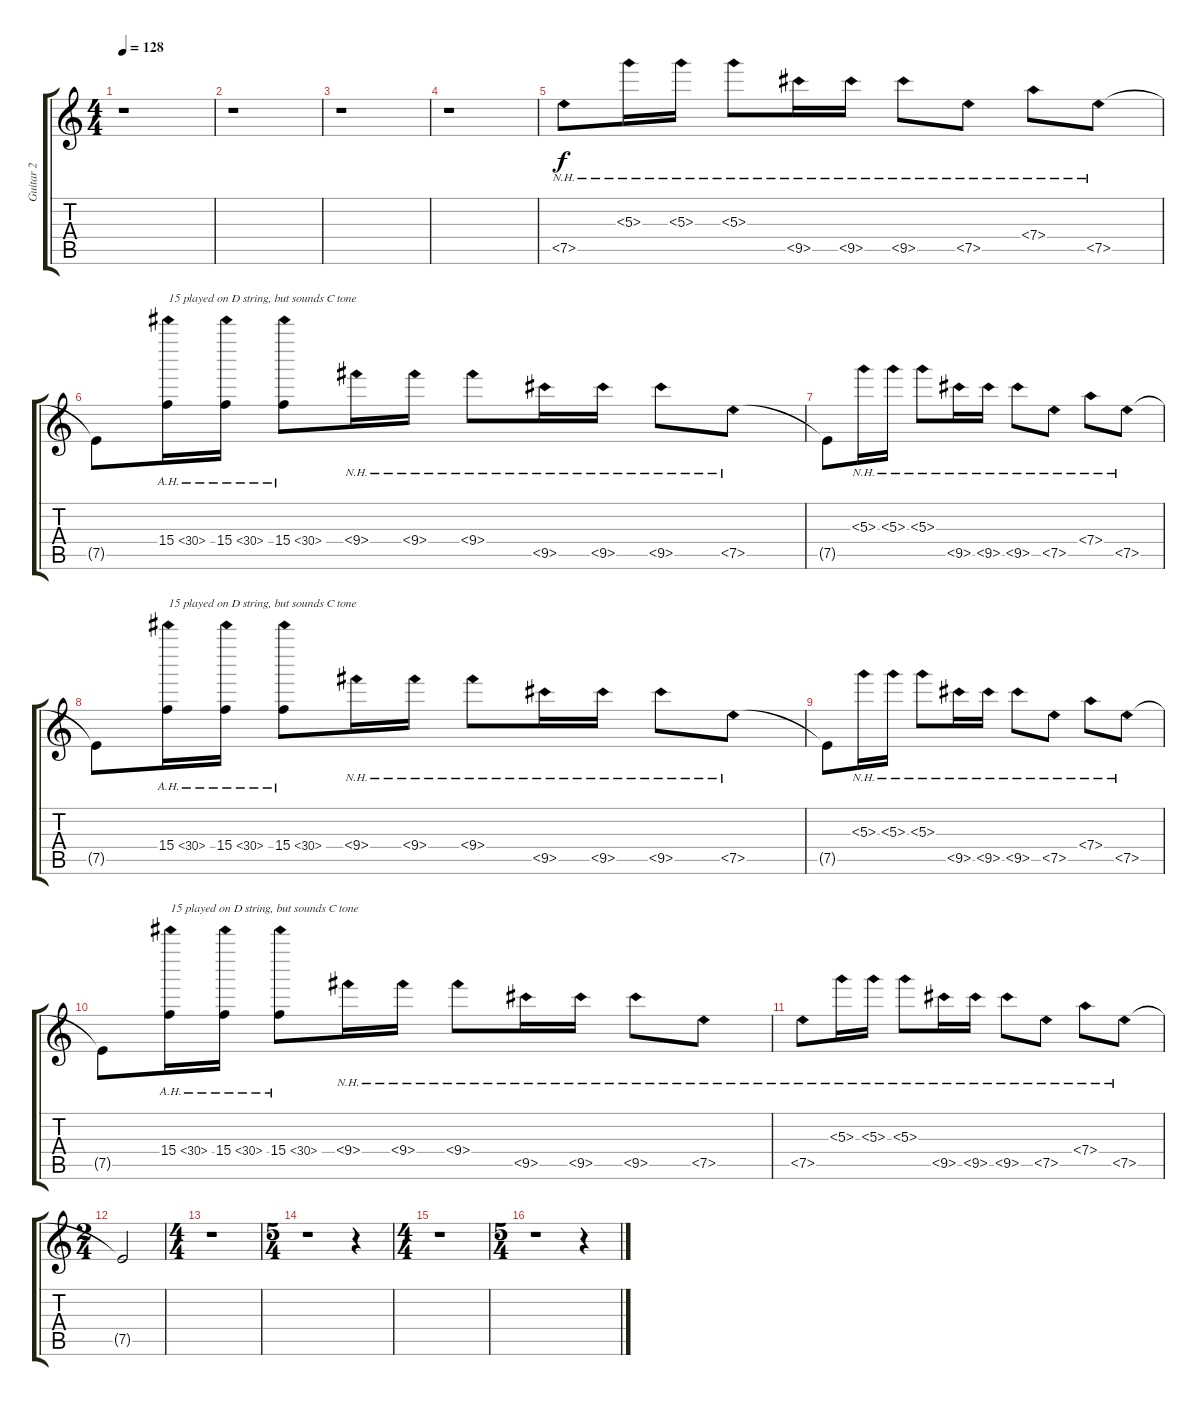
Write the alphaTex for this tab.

\track ("Guitar 2" "Guitar 2") {instrument overdrivenguitar}
\staff {score tabs}
\tuning (E4 B3 G3 D3 A2 E2) {hide}
\ts (4 4)
\tempo 128
\clef g2
\ks c
r.1{dy f instrument overdrivenguitar} |
r.1 |
r.1 |
r.1 |
7.5{nh}.8{instrument guitarharmonics} 5.3{nh}.16 5.3{nh}.16 5.3{nh}.8 9.5{nh}.16 9.5{nh}.16 9.5{nh}.8 7.5{nh}.8 7.4{nh}.8 7.5{nh}.8 |
7.5{t}.8{instrument guitarharmonics} 15.4{ah 15}.16{txt "15 played on D string, but sounds C tone" volume 0} 15.4{ah 15}.16 15.4{ah 15}.8 9.4{nh}.16{volume 13} 9.4{nh}.16 9.4{nh}.8 9.5{nh}.16 9.5{nh}.16 9.5{nh}.8 7.5{nh}.8 |
7.5{t}.8{instrument guitarharmonics} 5.3{nh}.16 5.3{nh}.16 5.3{nh}.8 9.5{nh}.16 9.5{nh}.16 9.5{nh}.8 7.5{nh}.8 7.4{nh}.8 7.5{nh}.8 |
7.5{t}.8{instrument guitarharmonics} 15.4{ah 15}.16{txt "15 played on D string, but sounds C tone" volume 0} 15.4{ah 15}.16 15.4{ah 15}.8 9.4{nh}.16{volume 13} 9.4{nh}.16 9.4{nh}.8 9.5{nh}.16 9.5{nh}.16 9.5{nh}.8 7.5{nh}.8 |
7.5{t}.8 5.3{nh}.16{instrument guitarharmonics} 5.3{nh}.16 5.3{nh}.8 9.5{nh}.16 9.5{nh}.16 9.5{nh}.8 7.5{nh}.8 7.4{nh}.8 7.5{nh}.8 |
7.5{t}.8{instrument guitarharmonics} 15.4{ah 15}.16{txt "15 played on D string, but sounds C tone" volume 0} 15.4{ah 15}.16 15.4{ah 15}.8 9.4{nh}.16{volume 13} 9.4{nh}.16 9.4{nh}.8 9.5{nh}.16 9.5{nh}.16 9.5{nh}.8 7.5{nh}.8 |
7.5{nh}.8{instrument guitarharmonics} 5.3{nh}.16 5.3{nh}.16 5.3{nh}.8 9.5{nh}.16 9.5{nh}.16 9.5{nh}.8 7.5{nh}.8 7.4{nh}.8 7.5{nh}.8 |
\ts (2 4)
7.5{t}.2 |
\ts (4 4)
r.1{instrument overdrivenguitar} |
\ts (5 4)
r.1 r.4 |
\ts (4 4)
r.1 |
\ts (5 4)
r.1 r.4
